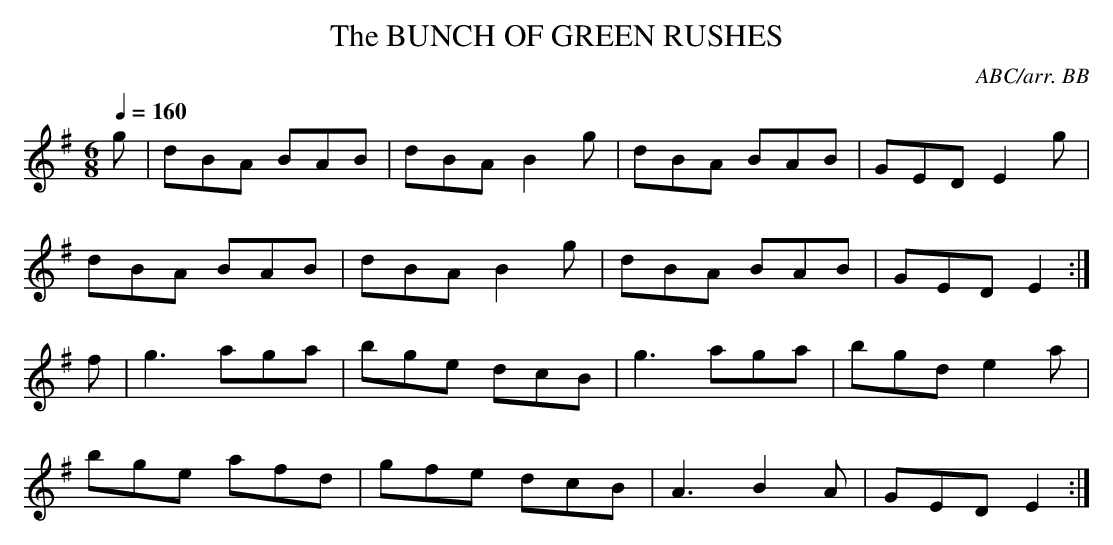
X:1
T:BUNCH OF GREEN RUSHES, The
C:ABC/arr. BB
Rogue" (with a defective first part).
Q:1/4=160
L:1/8
M:6/8
K:Em
g|dBA BAB|dBA B2g|dBA BAB|GED E2g|
dBA BAB|dBA B2g|dBA BAB|GED E2 :|
f|g3 aga|bge dcB|g3 aga|bgd e2a|
bge afd|gfe dcB|A3 B2A|GED E2 :|
